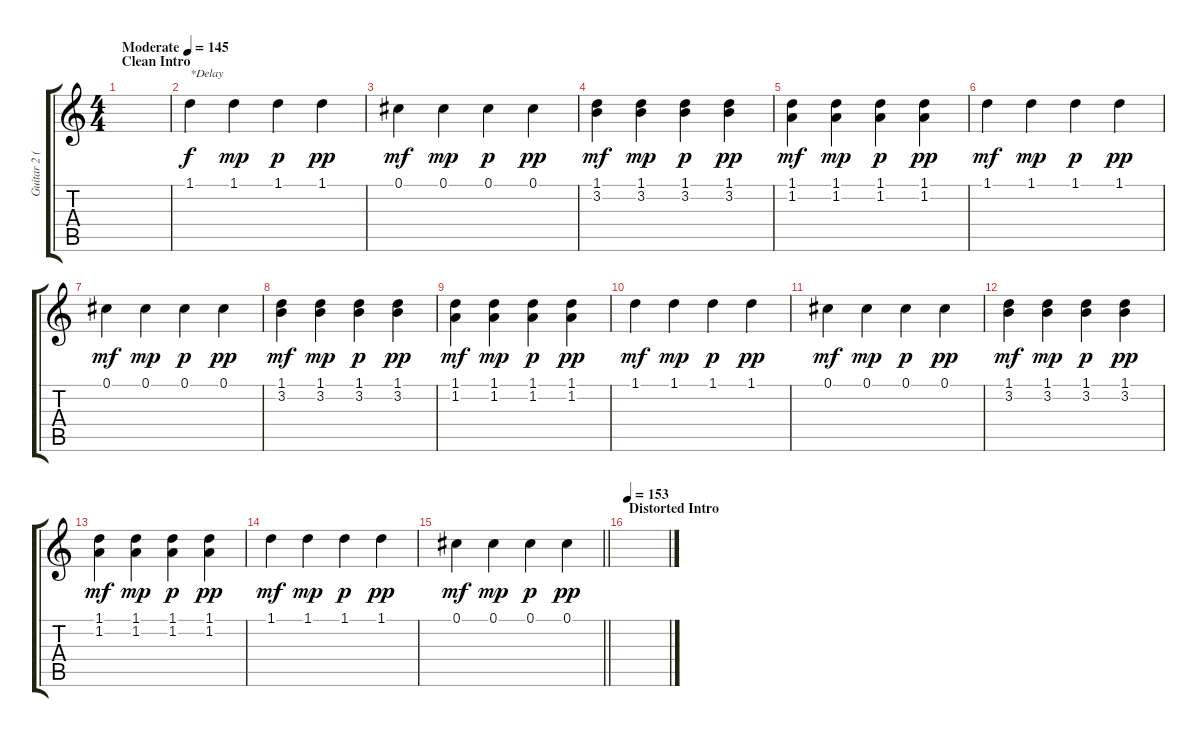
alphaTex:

\track ("Guitar 2 (Clean)" "Guitar 2 (") {instrument electricguitarjazz}
\staff {score tabs}
\tuning (Db4 Ab3 E3 B2 Gb2 B1) {hide}
\ts (4 4)
\section ("" "Clean Intro")
\tempo (145 "Moderate")
\clef g2
\ks c
|
1.1.4{txt "*Delay "} 1.1.4{dy mp} 1.1.4{dy p} 1.1.4{dy pp} |
0.1.4{dy mf} 0.1.4{dy mp} 0.1.4{dy p} 0.1.4{dy pp} |
(1.1 3.2).4{dy mf} (1.1 3.2).4{dy mp} (1.1 3.2).4{dy p} (1.1 3.2).4{dy pp} |
(1.1 1.2).4{dy mf} (1.1 1.2).4{dy mp} (1.1 1.2).4{dy p} (1.1 1.2).4{dy pp} |
1.1.4{dy mf} 1.1.4{dy mp} 1.1.4{dy p} 1.1.4{dy pp} |
0.1.4{dy mf} 0.1.4{dy mp} 0.1.4{dy p} 0.1.4{dy pp} |
(1.1 3.2).4{dy mf} (1.1 3.2).4{dy mp} (1.1 3.2).4{dy p} (1.1 3.2).4{dy pp} |
(1.1 1.2).4{dy mf} (1.1 1.2).4{dy mp} (1.1 1.2).4{dy p} (1.1 1.2).4{dy pp} |
1.1.4{dy mf} 1.1.4{dy mp} 1.1.4{dy p} 1.1.4{dy pp} |
0.1.4{dy mf} 0.1.4{dy mp} 0.1.4{dy p} 0.1.4{dy pp} |
(1.1 3.2).4{dy mf} (1.1 3.2).4{dy mp} (1.1 3.2).4{dy p} (1.1 3.2).4{dy pp} |
(1.1 1.2).4{dy mf} (1.1 1.2).4{dy mp} (1.1 1.2).4{dy p} (1.1 1.2).4{dy pp} |
1.1.4{dy mf} 1.1.4{dy mp} 1.1.4{dy p} 1.1.4{dy pp} |
\barLineRight lightlight
0.1.4{dy mf} 0.1.4{dy mp} 0.1.4{dy p} 0.1.4{dy pp} |
\section ("" "Distorted Intro")
\tempo 153
